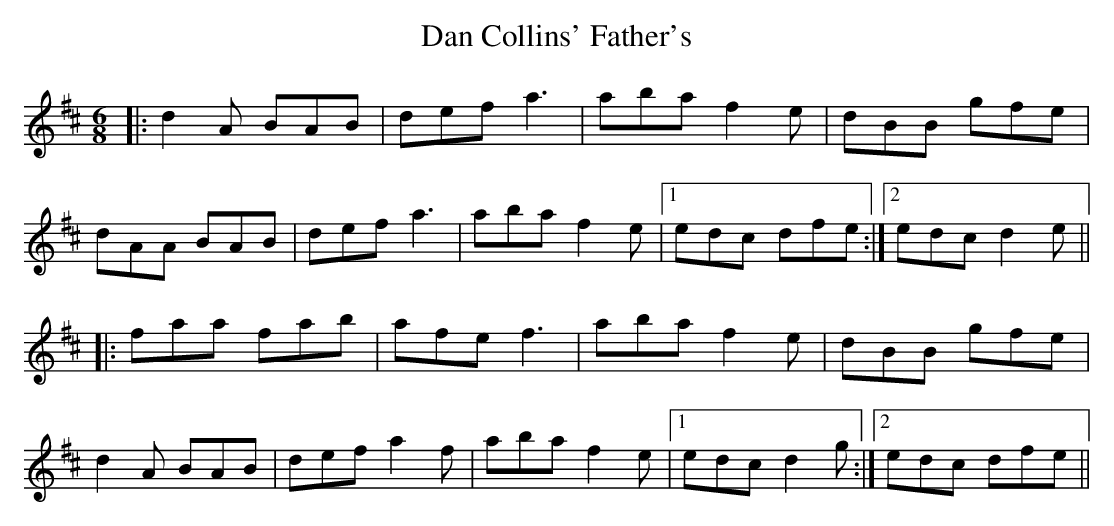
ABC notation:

X:1
T: Dan Collins' Father's
M: 6/8
L: 1/8
K: Dmaj
|:d2A BAB|def a3|aba f2e|dBB gfe|
dAA BAB|def a3|aba f2e|1 edc dfe:|2 edc d2e||
|:faa fab|afe f3|aba f2e|dBB gfe|
d2A BAB|def a2f|aba f2e|1 edc d2g:|2 edc dfe||
